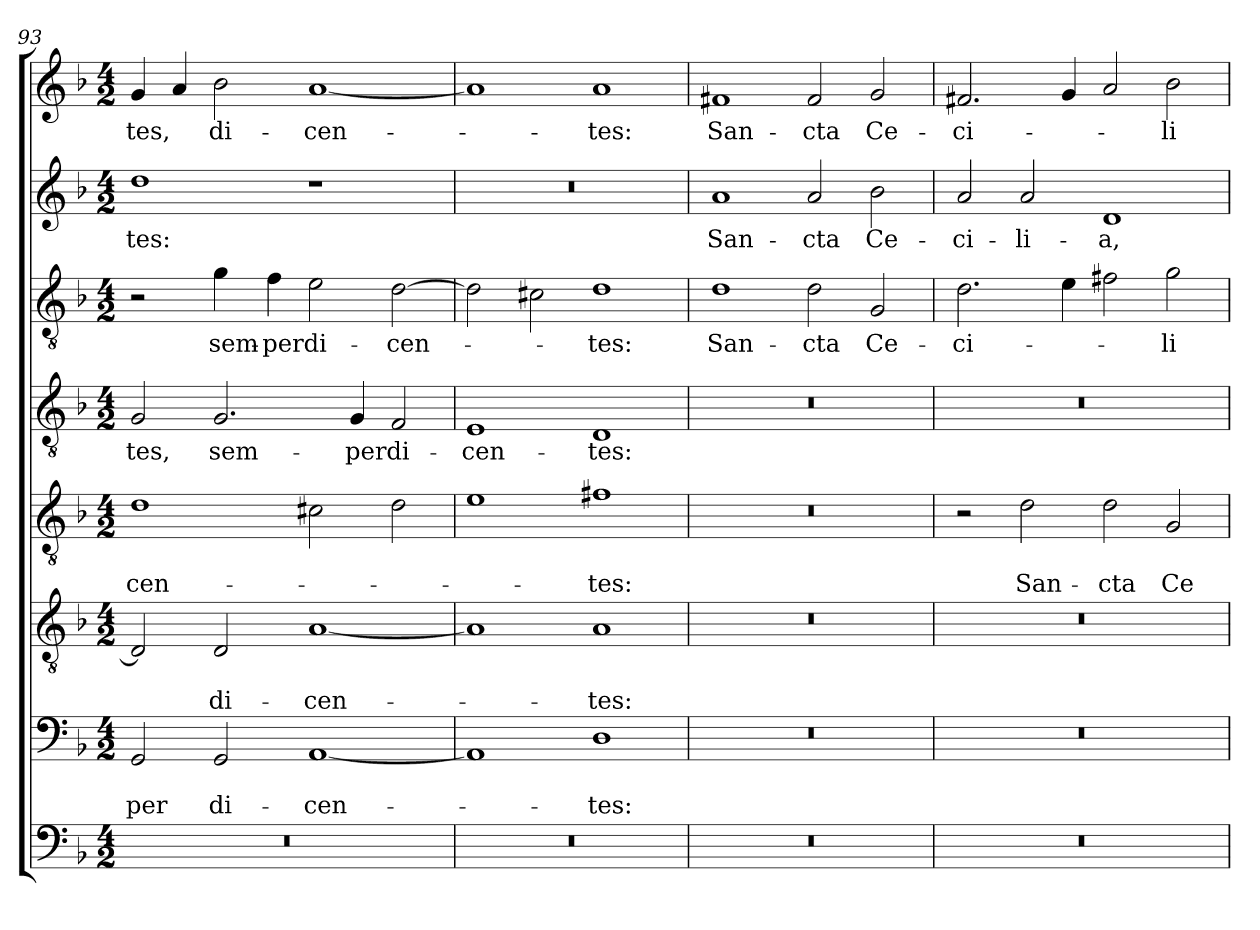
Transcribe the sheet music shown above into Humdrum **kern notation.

**kern	**kern	**text	**text	**kern	**text	**text	**kern	**text	**text	**kern	**text	**kern	**text	**kern	**text	**kern	**text
*part8	*part7	*part7	*part7	*part6	*part6	*part6	*part5	*part5	*part5	*part4	*part4	*part3	*part3	*part2	*part2	*part1	*part1
*staff8	*staff7	*staff7	*staff7	*staff6	*staff6	*staff6	*staff5	*staff5	*staff5	*staff4	*staff4	*staff3	*staff3	*staff2	*staff2	*staff1	*staff1
*clefF4	*clefF4	*	*	*clefGv2	*	*	*clefGv2	*	*	*clefGv2	*	*clefGv2	*	*clefG2	*	*clefG2	*
*k[b-]	*k[b-]	*	*	*k[b-]	*	*	*k[b-]	*	*	*k[b-]	*	*k[b-]	*	*k[b-]	*	*k[b-]	*
*F:	*F:	*	*	*F:	*	*	*F:	*	*	*F:	*	*F:	*	*F:	*	*F:	*
*M4/2	*M4/2	*	*	*M4/2	*	*	*M4/2	*	*	*M4/2	*	*M4/2	*	*M4/2	*	*M4/2	*
=93	=93	=93	=93	=93	=93	=93	=93	=93	=93	=93	=93	=93	=93	=93	=93	=93	=93
!	!	!	!LO:LY:b	!	!	!	!	!	!LO:LY:b	!	!LO:LY:b	!	!	!	!LO:LY:b	!	!LO:LY:b
0r	2GG/	.	-per	2D/]	.	.	1d	.	-cen-	2G/	-tes,	2r	.	1dd	-tes:	4g/	-tes,
.	.	.	.	.	.	.	.	.	.	.	.	.	.	.	.	4a/	.
!	!	!	!LO:LY:b	!	!	!LO:LY:b	!	!	!	!	!LO:LY:b	!	!LO:LY:b	!	!	!	!LO:LY:b
.	2GG/	.	di-	2D/	.	di-	.	.	.	2.G/	sem-	4g\	sem-	.	.	2b-\	di-
!	!	!	!	!	!	!	!	!	!	!	!	!	!LO:LY:b	!	!	!	!
.	.	.	.	.	.	.	.	.	.	.	.	4f\	-per	.	.	.	.
!	!	!	!LO:LY:b	!	!	!LO:LY:b	!	!	!	!	!	!	!LO:LY:b	!	!	!	!LO:LY:b
.	[1AA	.	-cen-	[1A	.	-cen-	2c#X\	.	.	.	.	2e\	di-	1r	.	[1a	-cen-
!	!	!	!	!	!	!	!	!	!	!	!LO:LY:b	!	!	!	!	!	!
.	.	.	.	.	.	.	.	.	.	4G/	-per	.	.	.	.	.	.
!	!	!	!	!	!	!	!	!	!	!	!LO:LY:b	!	!LO:LY:b	!	!	!	!
.	.	.	.	.	.	.	2d\	.	.	2F/	di-	[2d\	-cen-	.	.	.	.
!!LO:PB:g=z
=94	=94	=94	=94	=94	=94	=94	=94	=94	=94	=94	=94	=94	=94	=94	=94	=94	=94
!	!	!	!	!	!	!	!	!	!	!	!LO:LY:b	!	!	!	!	!	!
0r	1AA]	.	.	1A]	.	.	1e	.	.	1E	-cen-	2d\]	.	0r	.	1a]	.
.	.	.	.	.	.	.	.	.	.	.	.	2c#X\	.	.	.	.	.
!	!	!	!LO:LY:b	!	!	!LO:LY:b	!	!	!LO:LY:b	!	!LO:LY:b	!	!LO:LY:b	!	!	!	!LO:LY:b
.	1D	.	-tes:	1A	.	-tes:	1f#X	.	-tes:	1D	-tes:	1d	-tes:	.	.	1a	-tes:
=95	=95	=95	=95	=95	=95	=95	=95	=95	=95	=95	=95	=95	=95	=95	=95	=95	=95
!	!	!	!	!	!	!	!	!	!	!	!	!	!LO:LY:b	!	!LO:LY:b	!	!LO:LY:b
0r	0r	.	.	0r	.	.	0r	.	.	0r	.	1d	San-	1a	San-	1f#X	San-
!	!	!	!	!	!	!	!	!	!	!	!	!	!LO:LY:b	!	!LO:LY:b	!	!LO:LY:b
.	.	.	.	.	.	.	.	.	.	.	.	2d\	-cta	2a/	-cta	2f#/	-cta
!	!	!	!	!	!	!	!	!	!	!	!	!	!LO:LY:b	!	!LO:LY:b	!	!LO:LY:b
.	.	.	.	.	.	.	.	.	.	.	.	2G/	Ce-	2b-\	Ce-	2g/	Ce-
=96	=96	=96	=96	=96	=96	=96	=96	=96	=96	=96	=96	=96	=96	=96	=96	=96	=96
!	!	!	!	!	!	!	!	!	!	!	!	!	!LO:LY:b	!	!LO:LY:b	!	!LO:LY:b
0r	0r	.	.	0r	.	.	2r	.	.	0r	.	2.d\	-ci-	2a/	-ci-	2.f#X/	-ci-
!	!	!	!	!	!	!	!	!	!LO:LY:b	!	!	!	!	!	!LO:LY:b	!	!
.	.	.	.	.	.	.	2d\	.	San-	.	.	.	.	2a/	-li-	.	.
.	.	.	.	.	.	.	.	.	.	.	.	4e\	.	.	.	4g/	.
!	!	!	!	!	!	!	!	!	!LO:LY:b	!	!	!	!	!	!LO:LY:b	!	!
.	.	.	.	.	.	.	2d\	.	-cta	.	.	2f#X\	.	1d	-a,	2a/	.
!	!	!	!	!	!	!	!	!	!LO:LY:b	!	!	!	!LO:LY:b	!	!	!	!LO:LY:b
.	.	.	.	.	.	.	2G/	.	Ce-	.	.	2g\	-li-	.	.	2b-\	-li-
=	=	=	=	=	=	=	=	=	=	=	=	=	=	=	=	=	=
*-	*-	*-	*-	*-	*-	*-	*-	*-	*-	*-	*-	*-	*-	*-	*-	*-	*-
